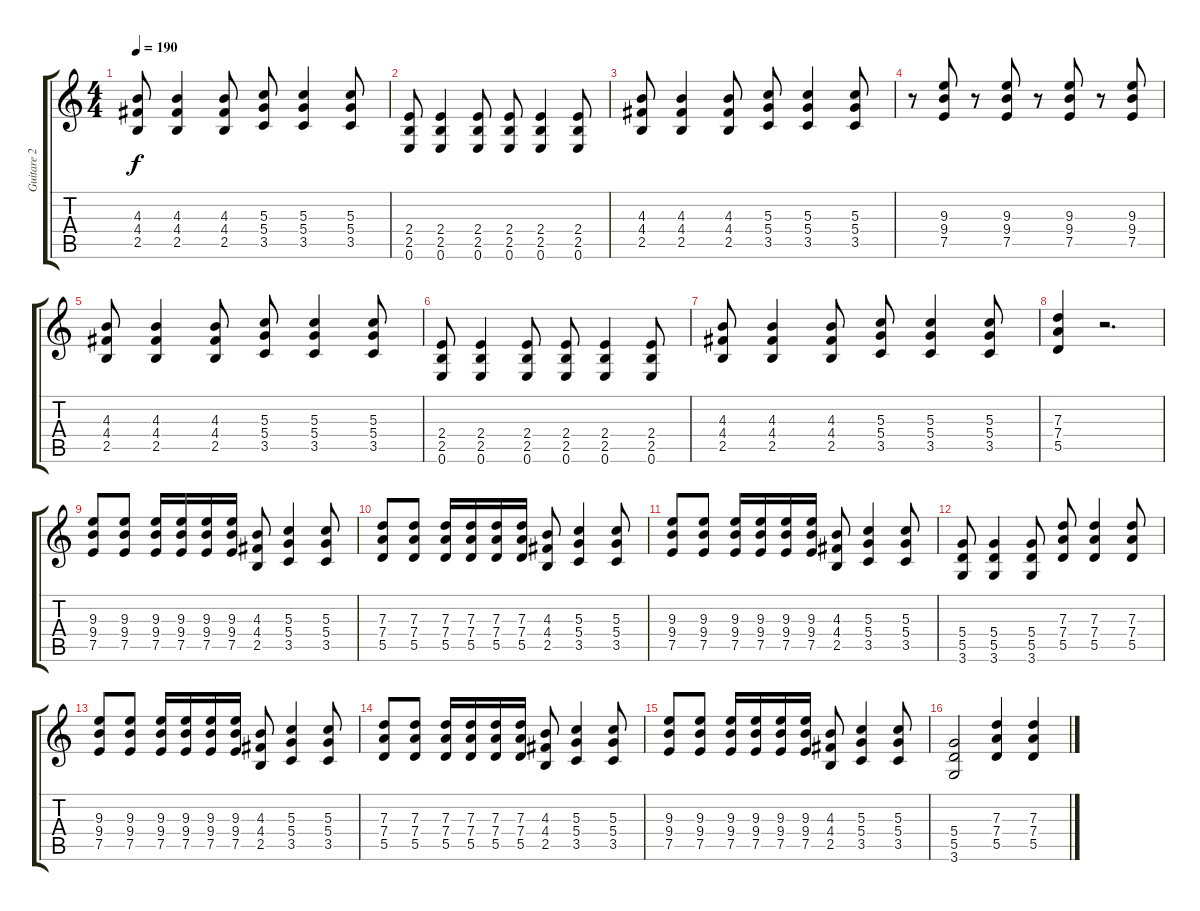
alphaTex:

\track ("Guitare 2" "Guitare 2") {instrument distortionguitar}
\staff {score tabs}
\tuning (E4 B3 G3 D3 A2 E2) {hide}
\ts (4 4)
\tempo 190
\clef g2
\ks c
(4.3 4.4 2.5).8{dy f} (4.3 4.4 2.5).4 (4.3 4.4 2.5).8 (5.3 5.4 3.5).8 (5.3 5.4 3.5).4 (5.3 5.4 3.5).8 |
(2.4 2.5 0.6).8 (2.4 2.5 0.6).4 (2.4 2.5 0.6).8 (2.4 2.5 0.6).8 (2.4 2.5 0.6).4 (2.4 2.5 0.6).8 |
(4.3 4.4 2.5).8 (4.3 4.4 2.5).4 (4.3 4.4 2.5).8 (5.3 5.4 3.5).8 (5.3 5.4 3.5).4 (5.3 5.4 3.5).8 |
r.8 (9.3 9.4 7.5).8 r.8 (9.3 9.4 7.5).8 r.8 (9.3 9.4 7.5).8 r.8 (9.3 9.4 7.5).8 |
(4.3 4.4 2.5).8 (4.3 4.4 2.5).4 (4.3 4.4 2.5).8 (5.3 5.4 3.5).8 (5.3 5.4 3.5).4 (5.3 5.4 3.5).8 |
(2.4 2.5 0.6).8 (2.4 2.5 0.6).4 (2.4 2.5 0.6).8 (2.4 2.5 0.6).8 (2.4 2.5 0.6).4 (2.4 2.5 0.6).8 |
(4.3 4.4 2.5).8 (4.3 4.4 2.5).4 (4.3 4.4 2.5).8 (5.3 5.4 3.5).8 (5.3 5.4 3.5).4 (5.3 5.4 3.5).8 |
(7.3 7.4 5.5).4 r.2{d} |
(9.3 9.4 7.5).8 (9.3 9.4 7.5).8 (9.3 9.4 7.5).16 (9.3 9.4 7.5).16 (9.3 9.4 7.5).16 (9.3 9.4 7.5).16 (4.3 4.4 2.5).8 (5.3 5.4 3.5).4 (5.3 5.4 3.5).8 |
(7.3 7.4 5.5).8 (7.3 7.4 5.5).8 (7.3 7.4 5.5).16 (7.3 7.4 5.5).16 (7.3 7.4 5.5).16 (7.3 7.4 5.5).16 (4.3 4.4 2.5).8 (5.3 5.4 3.5).4 (5.3 5.4 3.5).8 |
(9.3 9.4 7.5).8 (9.3 9.4 7.5).8 (9.3 9.4 7.5).16 (9.3 9.4 7.5).16 (9.3 9.4 7.5).16 (9.3 9.4 7.5).16 (4.3 4.4 2.5).8 (5.3 5.4 3.5).4 (5.3 5.4 3.5).8 |
(5.4 5.5 3.6).8 (5.4 5.5 3.6).4 (5.4 5.5 3.6).8 (7.3 7.4 5.5).8 (7.3 7.4 5.5).4 (7.3 7.4 5.5).8 |
(9.3 9.4 7.5).8 (9.3 9.4 7.5).8 (9.3 9.4 7.5).16 (9.3 9.4 7.5).16 (9.3 9.4 7.5).16 (9.3 9.4 7.5).16 (4.3 4.4 2.5).8 (5.3 5.4 3.5).4 (5.3 5.4 3.5).8 |
(7.3 7.4 5.5).8 (7.3 7.4 5.5).8 (7.3 7.4 5.5).16 (7.3 7.4 5.5).16 (7.3 7.4 5.5).16 (7.3 7.4 5.5).16 (4.3 4.4 2.5).8 (5.3 5.4 3.5).4 (5.3 5.4 3.5).8 |
(9.3 9.4 7.5).8 (9.3 9.4 7.5).8 (9.3 9.4 7.5).16 (9.3 9.4 7.5).16 (9.3 9.4 7.5).16 (9.3 9.4 7.5).16 (4.3 4.4 2.5).8 (5.3 5.4 3.5).4 (5.3 5.4 3.5).8 |
(5.4 5.5 3.6).2 (7.3 7.4 5.5).4 (7.3 7.4 5.5).4
